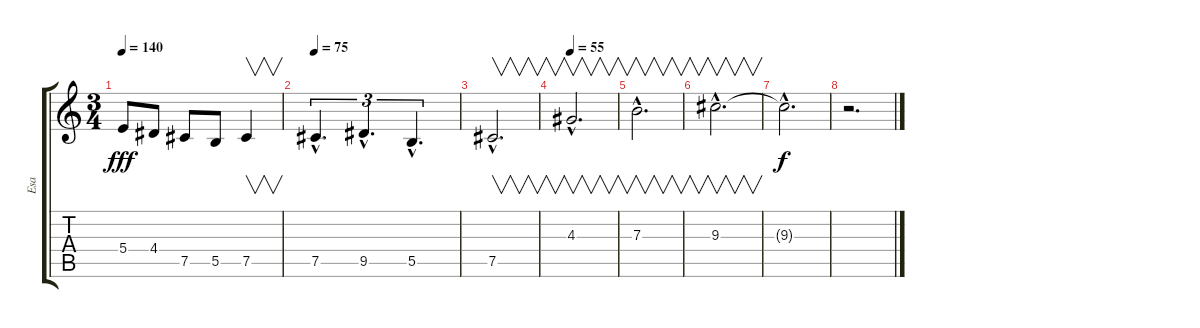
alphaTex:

\track ("Esa" "Esa") {instrument overdrivenguitar}
\staff {score tabs}
\tuning (Db4 Ab3 E3 B2 Gb2 Db2) {hide}
\ts (3 4)
\tempo 140
\clef g2
\ks c
5.4.8{dy fff} 4.4.8 7.5.8 5.5.8 7.5.4{v} |
\tempo 75
7.5{hac}.4{d tu (3 2)} 9.5{hac}.4{d tu (3 2)} 5.5{hac}.4{d tu (3 2)} |
7.5{hac}.2{v d} |
\tempo 55
4.3{hac}.2{v d} |
7.3{hac}.2{v d} |
9.3{hac}.2{v d} |
9.3{hac t}.2{d dy f} |
r.2{d}
